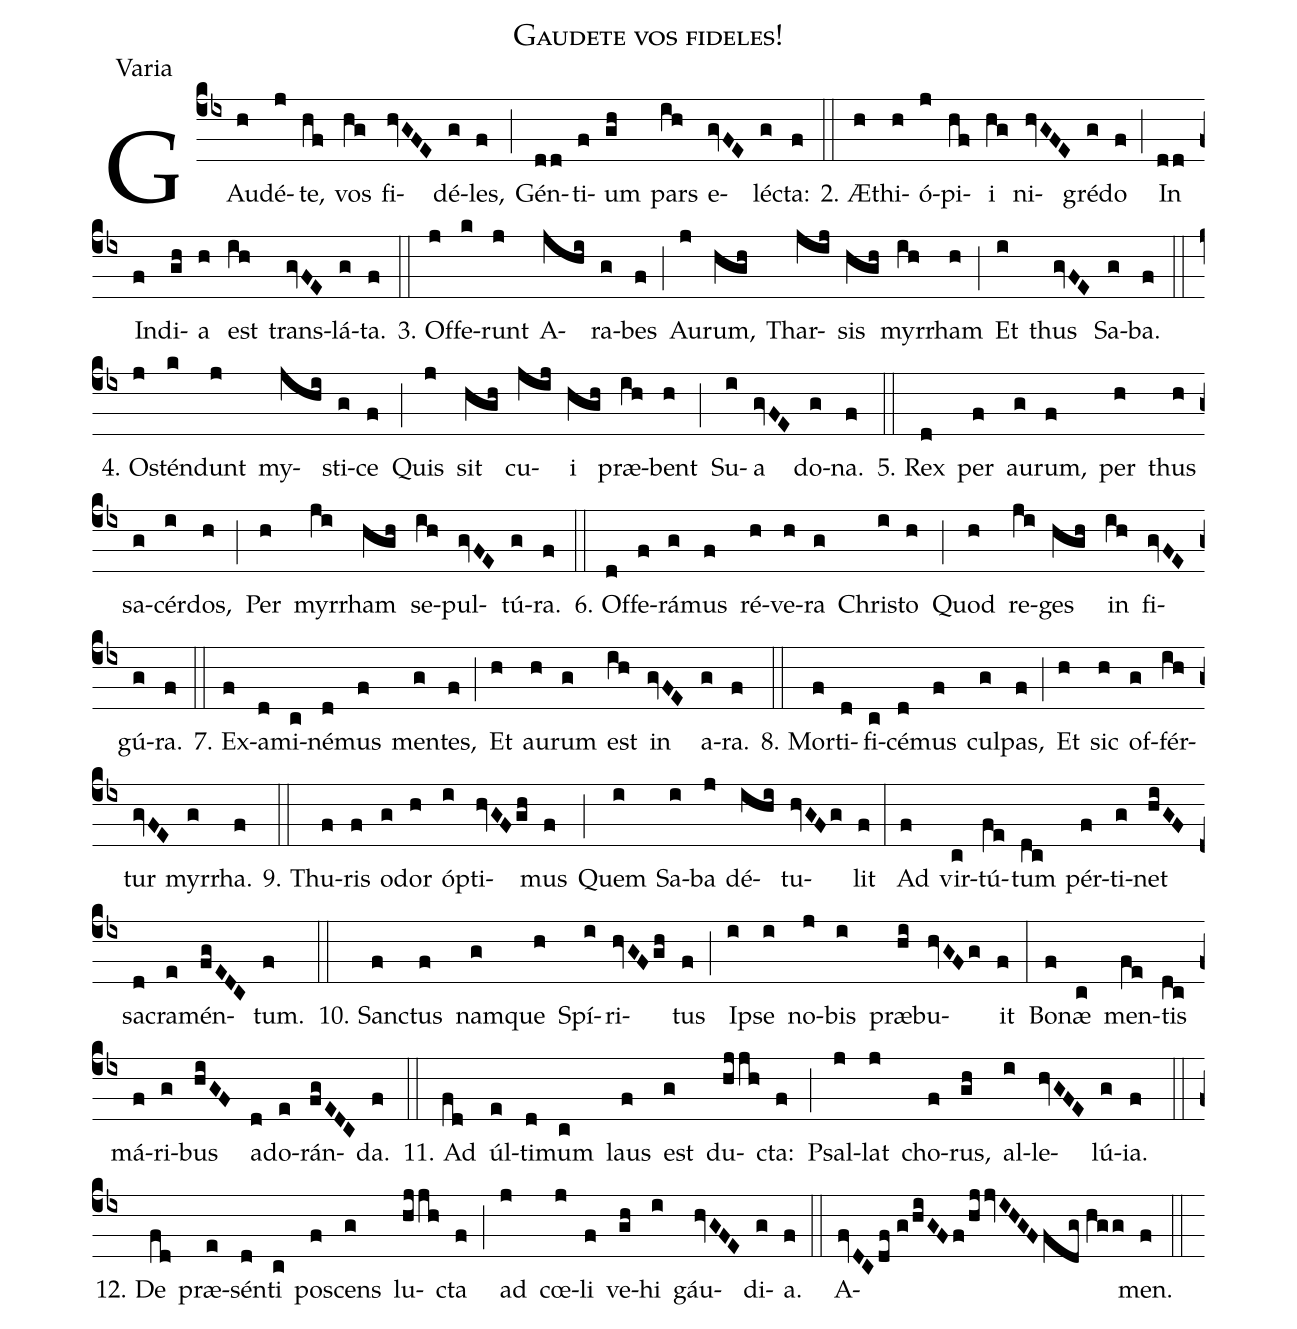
name:Gaudete vos fideles!;
office-part:Varia;
%%
(cb4)GAu(h)dé(j)te,(hf) vos(hg) fi(hvGFE)dé(g)les,(f) (;) Gén(dd)ti(f)um(gh) pars(ih) e(gvFE)lé(g)cta:(f) (::)
2. Æ(h)thi(h)ó(j)pi(hf)i(hg) ni(hvGFE)gré(g)do(f) (;) In(dd) In(f)di(gh)a(h) est(ih) trans(gvFE)lá(g)ta.(f) (::)
3. Of(j)fe(k)runt(j) A(jhi)ra(g)bes(f) (;) Au(j)rum,(hgh) Thar(jij)sis(hgh) myr(ih)rham(h) (;) Et(i) thus(gvFE) Sa(g)ba.(f) (::)
4. O(j)stén(k)dunt(j) my(jhi)sti(g)ce(f) (;) Quis(j) sit(hgh) cu(jij)i(hgh) præ(ih)bent(h) (;) Su(i)a(gvFE) do(g)na.(f) (::)
5. Rex(d) per(f) au(g)rum,(f) per(h) thus(h) sa(g)cér(i)dos,(h) (;) Per(h) myr(ji)rham(hgh) se(ih)pul(gvFE)tú(g)ra.(f) (::)
6. Of(d)fe(f)rá(g)mus(f) ré(h)ve(h)ra(g) Chri(i)sto(h) (;) Quod(h) re(ji)ges(hgh) in(ih) fi(gvFE)gú(g)ra.(f) (::)
7. Ex(f)a(d)mi(c)né(d)mus(f) men(g)tes,(f) (;) Et(h) au(h)rum(g) est(ih) in(gvFE) a(g)ra.(f) (::)
8. Mor(f)ti(d)fi(c)cé(d)mus(f) cul(g)pas,(f) (;) Et(h) sic(h) of(g)fér(ih)tur(gvFE) myr(g)rha.(f) (::)
9. Thu(f)ris(f) o(g)dor(h) óp(i)ti(hvGFgh)mus(f) (;) Quem(i) Sa(i)ba(j) dé(ihi)tu(hvGFg)lit(f) (:) Ad(f) vir(c)tú(fe)tum(dc) pér(f)ti(g)net(hiGF) sa(d)cra(e)mén(fgEDC)tum.(f) (::)
10. San(f)ctus(f) nam(g)que(h) Spí(i)ri(hvGFgh)tus(f) (;) I(i)pse(i) no(j)bis(i) præ(hi)bu(hvGFg)it(f) (:) Bo(f)næ(c) men(fe)tis(dc) má(f)ri(g)bus(hiGF) ad(d)o(e)rán(fgEDC)da.(f) (::)
11. Ad(fd) úl(e)ti(d)mum(c) laus(f) est(g) du(hj/jh)cta:(f) (;) Psal(j)lat(j) cho(f)rus,(gh) al(i)le(hvGFE)lú(g)ia.(f) (::)
12. De(fd) præ(e)sén(d)ti(c) po(f)scens(g) lu(hj/jh)cta(f) (;) ad(j) cœ(j)li(f) ve(gh)hi(i) gáu(hvGFE)di(g)a.(f) (::)
A(fvDCdf///g/hiGFf/hjjvIHGFfdg//hgg)men.(f) (::)
